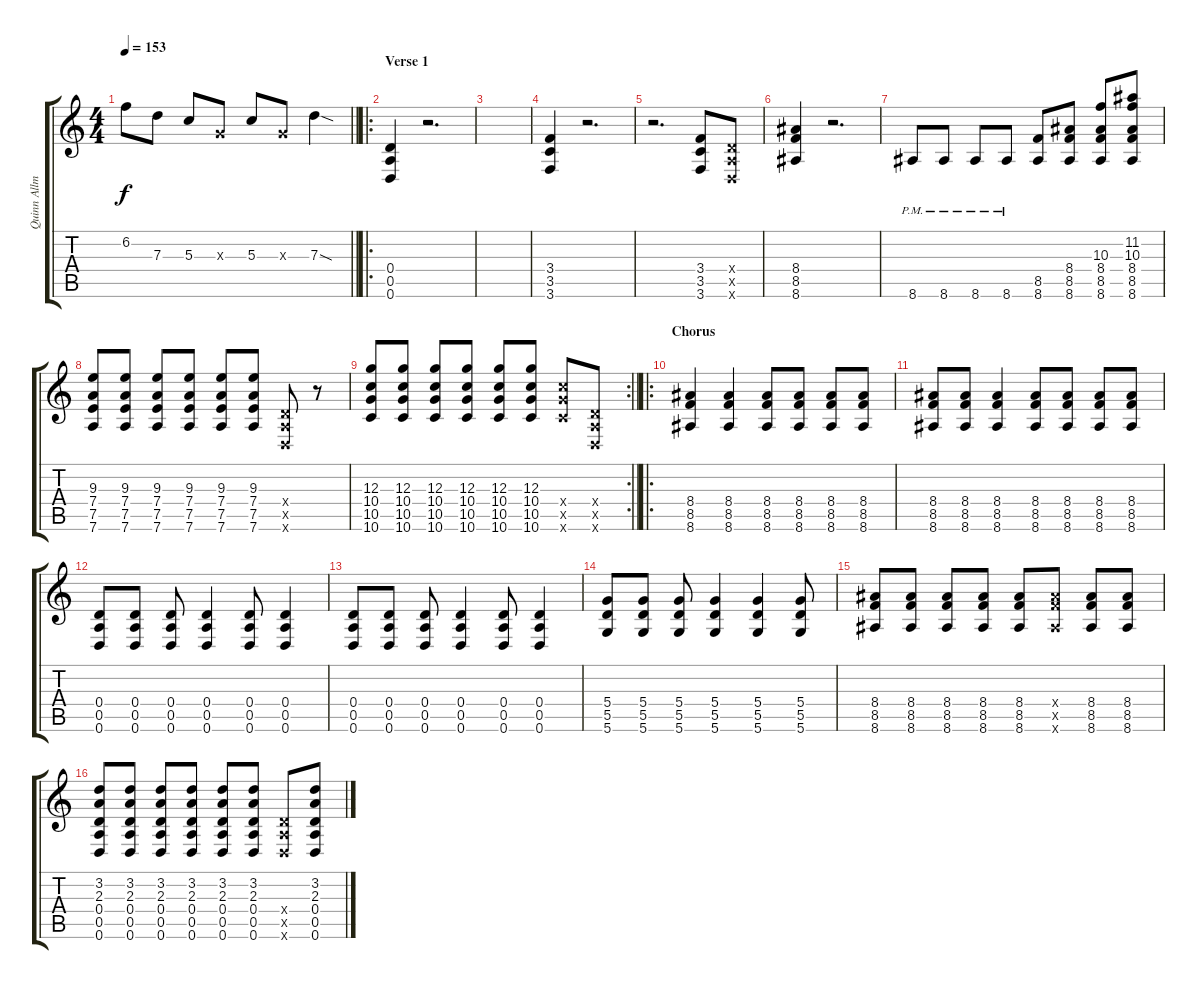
\track ("Quinn Allman - Lead" "Quinn Allm") {instrument distortionguitar}
\staff {score tabs}
\tuning (E4 B3 G3 D3 A2 D2) {hide}
\ts (4 4)
\tempo 153
\clef g2
\barLineRight lightlight
\ks c
6.2.8{dy f} 7.3.8 5.3.8 0.3{x}.8 5.3.8 0.3{x}.8 7.3{sod}.4 |
\ro
\section ("" "Verse 1")
(0.4 0.5 0.6).4 r.2{d} |
|
(3.4 3.5 3.6).4 r.2{d} |
r.2{d} (3.4 3.5 3.6).8 (0.4{x} 0.5{x} 0.6{x}).8 |
(8.4 8.5 8.6).4 r.2{d} |
8.6{pm}.8 8.6{pm}.8 8.6{pm}.8 8.6{pm}.8 (8.5 8.6).8 (8.4 8.5 8.6).8 (10.3 8.4 8.5 8.6).8 (11.2 10.3 8.4 8.5 8.6).8 |
(9.3 7.4 7.5 7.6).8 (9.3 7.4 7.5 7.6).8 (9.3 7.4 7.5 7.6).8 (9.3 7.4 7.5 7.6).8 (9.3 7.4 7.5 7.6).8 (9.3 7.4 7.5 7.6).8 (0.4{x} 0.5{x} 0.6{x}).8 r.8 |
\rc 2
\barLineRight lightlight
(12.3 10.4 10.5 10.6).8 (12.3 10.4 10.5 10.6).8 (12.3 10.4 10.5 10.6).8 (12.3 10.4 10.5 10.6).8 (12.3 10.4 10.5 10.6).8 (12.3 10.4 10.5 10.6).8 (10.4{x} 10.5{x} 10.6{x}).8 (0.4{x} 0.5{x} 0.6{x}).8 |
\ro
\section ("" "Chorus")
(8.4 8.5 8.6).4 (8.4 8.5 8.6).4 (8.4 8.5 8.6).8 (8.4 8.5 8.6).8 (8.4 8.5 8.6).8 (8.4 8.5 8.6).8 |
(8.4 8.5 8.6).8 (8.4 8.5 8.6).8 (8.4 8.5 8.6).4 (8.4 8.5 8.6).8 (8.4 8.5 8.6).8 (8.4 8.5 8.6).8 (8.4 8.5 8.6).8 |
(0.4 0.5 0.6).8 (0.4 0.5 0.6).8 (0.4 0.5 0.6).8 (0.4 0.5 0.6).4 (0.4 0.5 0.6).8 (0.4 0.5 0.6).4 |
(0.4 0.5 0.6).8 (0.4 0.5 0.6).8 (0.4 0.5 0.6).8 (0.4 0.5 0.6).4 (0.4 0.5 0.6).8 (0.4 0.5 0.6).4 |
(5.4 5.5 5.6).8 (5.4 5.5 5.6).8 (5.4 5.5 5.6).8 (5.4 5.5 5.6).4 (5.4 5.5 5.6).4 (5.4 5.5 5.6).8 |
(8.4 8.5 8.6).8 (8.4 8.5 8.6).8 (8.4 8.5 8.6).8 (8.4 8.5 8.6).8 (8.4 8.5 8.6).8 (8.4{x} 8.5{x} 8.6{x}).8 (8.4 8.5 8.6).8 (8.4 8.5 8.6).8 |
(3.2 2.3 0.4 0.5 0.6).8 (3.2 2.3 0.4 0.5 0.6).8 (3.2 2.3 0.4 0.5 0.6).8 (3.2 2.3 0.4 0.5 0.6).8 (3.2 2.3 0.4 0.5 0.6).8 (3.2 2.3 0.4 0.5 0.6).8 (0.4{x} 0.5{x} 0.6{x}).8 (3.2 2.3 0.4 0.5 0.6).8
